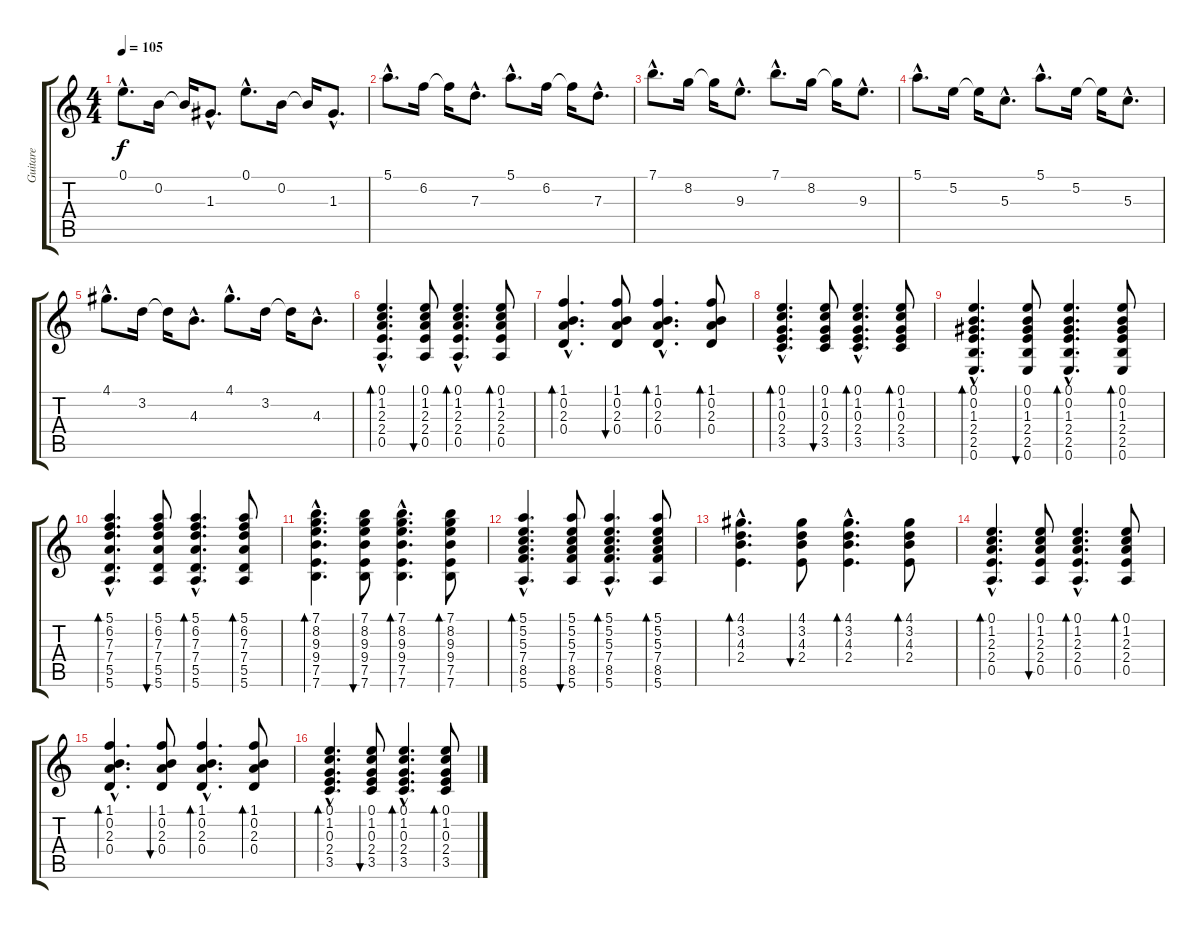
\track ("Guitare" "Guitare") {instrument acousticguitarnylon}
\staff {score tabs}
\tuning (E4 B3 G3 D3 A2 E2) {hide}
\ts (4 4)
\tempo 105
\clef g2
\ks c
0.1{hac}.8{d dy f} 0.2.16 0.2{t}.16 1.3{hac}.8{d} 0.1{hac}.8{d} 0.2.16 0.2{t}.16 1.3{hac}.8{d} |
5.1{hac}.8{d} 6.2.16 6.2{t}.16 7.3{hac}.8{d} 5.1{hac}.8{d} 6.2.16 6.2{t}.16 7.3{hac}.8{d} |
7.1{hac}.8{d} 8.2.16 8.2{t}.16 9.3{hac}.8{d} 7.1{hac}.8{d} 8.2.16 8.2{t}.16 9.3{hac}.8{d} |
5.1{hac}.8{d} 5.2.16 5.2{t}.16 5.3{hac}.8{d} 5.1{hac}.8{d} 5.2.16 5.2{t}.16 5.3{hac}.8{d} |
4.1{hac}.8{d} 3.2.16 3.2{t}.16 4.3{hac}.8{d} 4.1{hac}.8{d} 3.2.16 3.2{t}.16 4.3{hac}.8{d} |
(0.1{hac} 1.2{hac} 2.3{hac} 2.4{hac} 0.5{hac}).4{d bd 30} (0.1 1.2 2.3 2.4 0.5).8{bu 30} (0.1{hac} 1.2{hac} 2.3{hac} 2.4{hac} 0.5{hac}).4{d bd 30} (0.1 1.2 2.3 2.4 0.5).8{bd 30} |
(1.1{hac} 0.2{hac} 2.3{hac} 0.4{hac}).4{d bd 30} (1.1 0.2 2.3 0.4).8{bu 30} (1.1{hac} 0.2{hac} 2.3{hac} 0.4{hac}).4{d bd 30} (1.1 0.2 2.3 0.4).8{bd 30} |
(0.1{hac} 1.2{hac} 0.3{hac} 2.4{hac} 3.5{hac}).4{d bd 30} (0.1 1.2 0.3 2.4 3.5).8{bu 30} (0.1{hac} 1.2{hac} 0.3{hac} 2.4{hac} 3.5{hac}).4{d bd 30} (0.1 1.2 0.3 2.4 3.5).8{bd 30} |
(0.1{hac} 0.2{hac} 1.3{hac} 2.4{hac} 2.5{hac} 0.6{hac}).4{d bd 30} (0.1 0.2 1.3 2.4 2.5 0.6).8{bu 30} (0.1{hac} 0.2{hac} 1.3{hac} 2.4{hac} 2.5{hac} 0.6{hac}).4{d bd 30} (0.1 0.2 1.3 2.4 2.5 0.6).8{bd 30} |
(5.1{hac} 6.2{hac} 7.3{hac} 7.4{hac} 5.5{hac} 5.6{hac}).4{d bd 30} (5.1 6.2 7.3 7.4 5.5 5.6).8{bu 30} (5.1{hac} 6.2{hac} 7.3{hac} 7.4{hac} 5.5{hac} 5.6{hac}).4{d bd 30} (5.1 6.2 7.3 7.4 5.5 5.6).8{bd 30} |
(7.1{hac} 8.2{hac} 9.3{hac} 9.4{hac} 7.5{hac} 7.6{hac}).4{d bd 30} (7.1 8.2 9.3 9.4 7.5 7.6).8{bu 30} (7.1{hac} 8.2{hac} 9.3{hac} 9.4{hac} 7.5{hac} 7.6{hac}).4{d bd 30} (7.1 8.2 9.3 9.4 7.5 7.6).8{bd 30} |
(5.1{hac} 5.2{hac} 5.3{hac} 7.4{hac} 8.5{hac} 5.6{hac}).4{d bd 30} (5.1 5.2 5.3 7.4 8.5 5.6).8{bu 30} (5.1{hac} 5.2{hac} 5.3{hac} 7.4{hac} 8.5{hac} 5.6{hac}).4{d bd 30} (5.1 5.2 5.3 7.4 8.5 5.6).8{bd 30} |
(4.1{hac} 3.2{hac} 4.3{hac} 2.4{hac}).4{d bd 30} (4.1 3.2 4.3 2.4).8{bu 30} (4.1{hac} 3.2{hac} 4.3{hac} 2.4{hac}).4{d bd 30} (4.1 3.2 4.3 2.4).8{bd 30} |
(0.1{hac} 1.2{hac} 2.3{hac} 2.4{hac} 0.5{hac}).4{d bd 30} (0.1 1.2 2.3 2.4 0.5).8{bu 30} (0.1{hac} 1.2{hac} 2.3{hac} 2.4{hac} 0.5{hac}).4{d bd 30} (0.1 1.2 2.3 2.4 0.5).8{bd 30} |
(1.1{hac} 0.2{hac} 2.3{hac} 0.4{hac}).4{d bd 30} (1.1 0.2 2.3 0.4).8{bu 30} (1.1{hac} 0.2{hac} 2.3{hac} 0.4{hac}).4{d bd 30} (1.1 0.2 2.3 0.4).8{bd 30} |
(0.1{hac} 1.2{hac} 0.3{hac} 2.4{hac} 3.5{hac}).4{d bd 30} (0.1 1.2 0.3 2.4 3.5).8{bu 30} (0.1{hac} 1.2{hac} 0.3{hac} 2.4{hac} 3.5{hac}).4{d bd 30} (0.1 1.2 0.3 2.4 3.5).8{bd 30}
